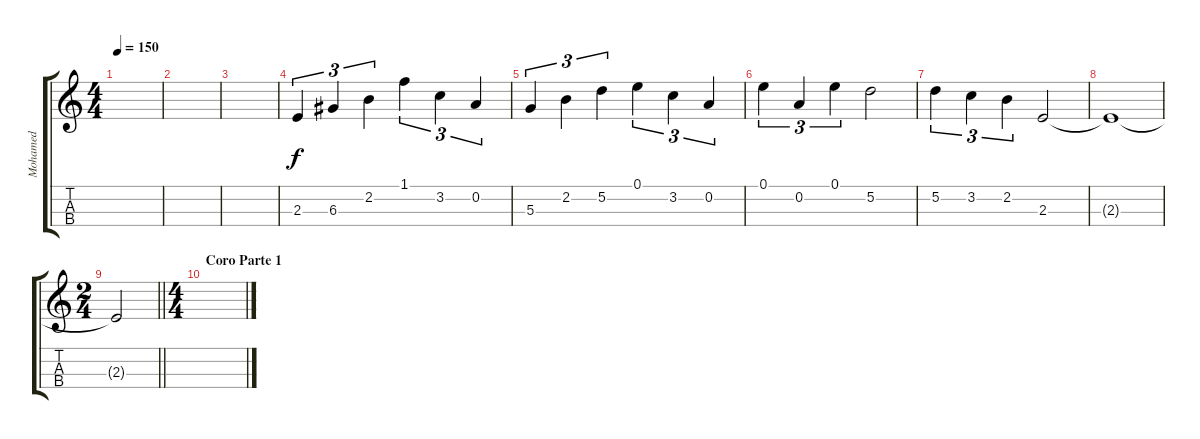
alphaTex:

\track ("Mohamed" "Mohamed") {instrument violin}
\staff {score tabs}
\tuning (E5 A4 D4 G3) {hide}
\ts (4 4)
\tempo 150
\clef g2
\ks c
|
|
|
2.3.4{tu (3 2)} 6.3.4{tu (3 2)} 2.2.4{tu (3 2)} 1.1.4{tu (3 2)} 3.2.4{tu (3 2)} 0.2.4{tu (3 2)} |
5.3.4{tu (3 2)} 2.2.4{tu (3 2)} 5.2.4{tu (3 2)} 0.1.4{tu (3 2)} 3.2.4{tu (3 2)} 0.2.4{tu (3 2)} |
0.1.4{tu (3 2)} 0.2.4{tu (3 2)} 0.1.4{tu (3 2)} 5.2.2 |
5.2.4{tu (3 2)} 3.2.4{tu (3 2)} 2.2.4{tu (3 2)} 2.3.2 |
2.3{t}.1 |
\ts (2 4)
\barLineRight lightlight
2.3{t}.2 |
\ts (4 4)
\section ("" "Coro Parte 1")
